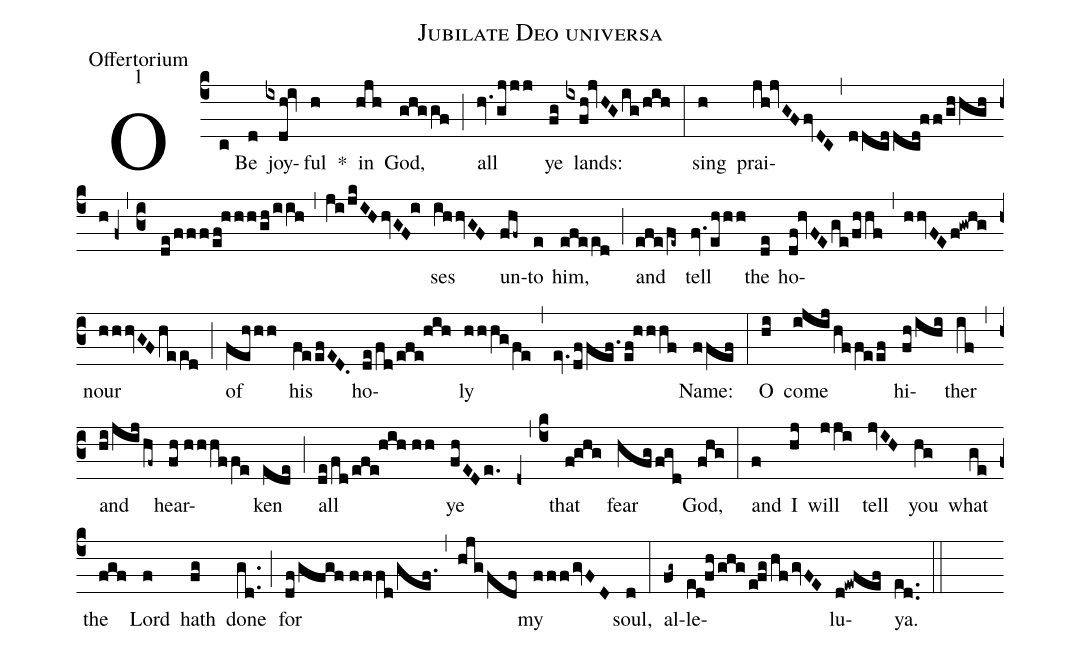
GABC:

name:Jubilate Deo universa;
office-part:Offertorium;
mode:1;
%%
(c4) O(c) Be(d) joy(ixdh!iv)ful(h) *() in(hjh) God,(ghggf) (;) all(hv.1/gjjj) ye(fg) lands:(ixfh!jvHG/ig/hih) (:) sing(h) prai(jh!jvGFfvDC,ddcddcd!ff/ghhghh/z0,c3/de/fff/ef!hhh/gh/iih,ji/jkIH/hvGF!i)ses(ihhvGF) un(fhf~)to(e) him,(efeed) (;) and(efe/fe~) tell(fv.1/ehhh) the(de) ho(df!hvFE/ge/fhhf,hhvFE/f!gwhg)nour(hhhvGF/heed) (;) of(fehhh) his(feefED.0) ho(de/fd/efe!hih)ly(hhhg/fe) (,) (ev./dffef.1/ef!hhhf) Name:(ffef) (:) O(hi) come(ijij/hffeef) hi(fh/ihi)ther(if) (,) and(hi/jij/hf~) hear(fh//hhhffe)ken(ede) (;) all(de/fd/efe!hih//hh) ye(fhEDe.) (z0,c4) that(f!ghg) fear(hfg/fgd) God,(fhg) (:) and(f) I(hj) will(jji) tell(jvIH) you(hg) what(ge) the(fgf) Lord(f) hath(fg) done(gd..) (;) for(df/gfgf//fffd/gef.) (,) (hjg/fdf) my(fff/gvFD) soul,(d) (:) al(fg~)le(ed!fh/ghg/e!fg/hf/gvFE)lu(d!ewfef)ya.(ed..) (::)
